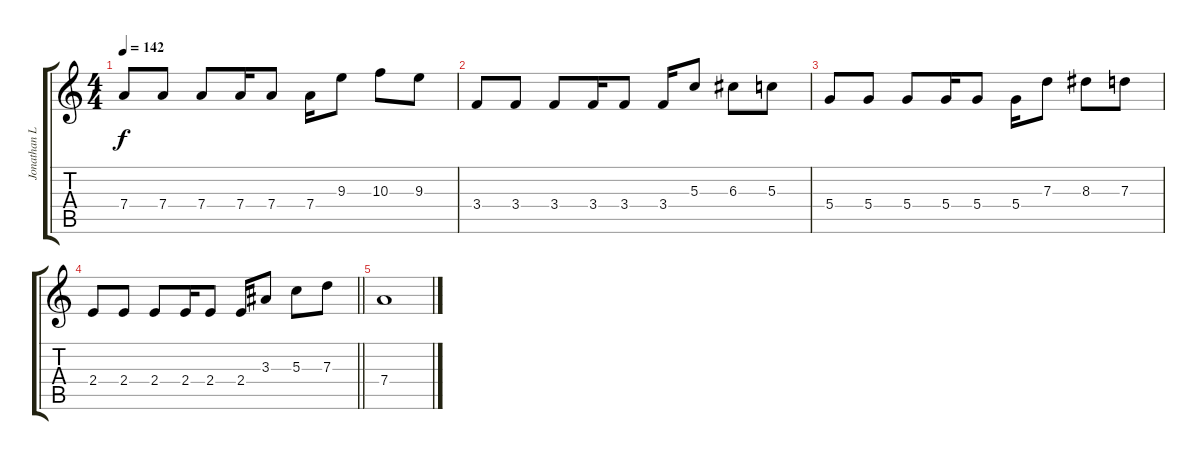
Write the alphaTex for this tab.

\track ("Jonathan Le Landais" "Jonathan L") {instrument distortionguitar}
\staff {score tabs}
\tuning (E4 B3 G3 D3 A2 E2) {hide}
\ts (4 4)
\tempo 142
\clef g2
\ks c
7.4.8{dy f} 7.4.8 7.4.8 7.4.16 7.4.8 7.4.16 9.3.8 10.3.8 9.3.8 |
3.4.8 3.4.8 3.4.8 3.4.16 3.4.8 3.4.16 5.3.8 6.3.8 5.3.8 |
5.4.8 5.4.8 5.4.8 5.4.16 5.4.8 5.4.16 7.3.8 8.3.8 7.3.8 |
\barLineRight lightlight
2.4.8 2.4.8 2.4.8 2.4.16 2.4.8 2.4.16 3.3.8 5.3.8 7.3.8 |
7.4.1
